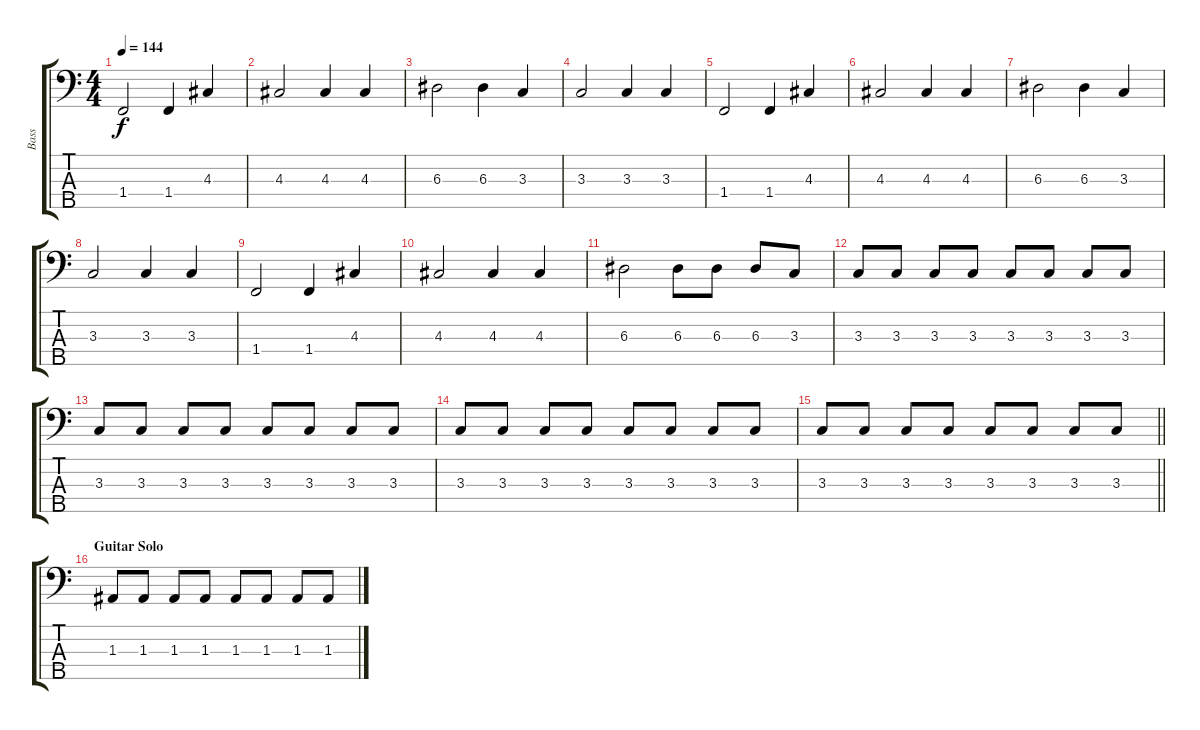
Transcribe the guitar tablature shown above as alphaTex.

\track ("Bass" "Bass") {instrument electricbassfinger}
\staff {score tabs}
\tuning (G2 D2 A1 E1 B0) {hide}
\ts (4 4)
\tempo 144
\clef f4
\ks c
1.4.2{dy f} 1.4.4 4.3.4 |
4.3.2 4.3.4 4.3.4 |
6.3.2 6.3.4 3.3.4 |
3.3.2 3.3.4 3.3.4 |
1.4.2 1.4.4 4.3.4 |
4.3.2 4.3.4 4.3.4 |
6.3.2 6.3.4 3.3.4 |
3.3.2 3.3.4 3.3.4 |
1.4.2 1.4.4 4.3.4 |
4.3.2 4.3.4 4.3.4 |
6.3.2 6.3.8 6.3.8 6.3.8 3.3.8 |
3.3.8 3.3.8 3.3.8 3.3.8 3.3.8 3.3.8 3.3.8 3.3.8 |
3.3.8 3.3.8 3.3.8 3.3.8 3.3.8 3.3.8 3.3.8 3.3.8 |
3.3.8 3.3.8 3.3.8 3.3.8 3.3.8 3.3.8 3.3.8 3.3.8 |
\barLineRight lightlight
3.3.8 3.3.8 3.3.8 3.3.8 3.3.8 3.3.8 3.3.8 3.3.8 |
\section ("" "Guitar Solo")
1.3.8 1.3.8 1.3.8 1.3.8 1.3.8 1.3.8 1.3.8 1.3.8
